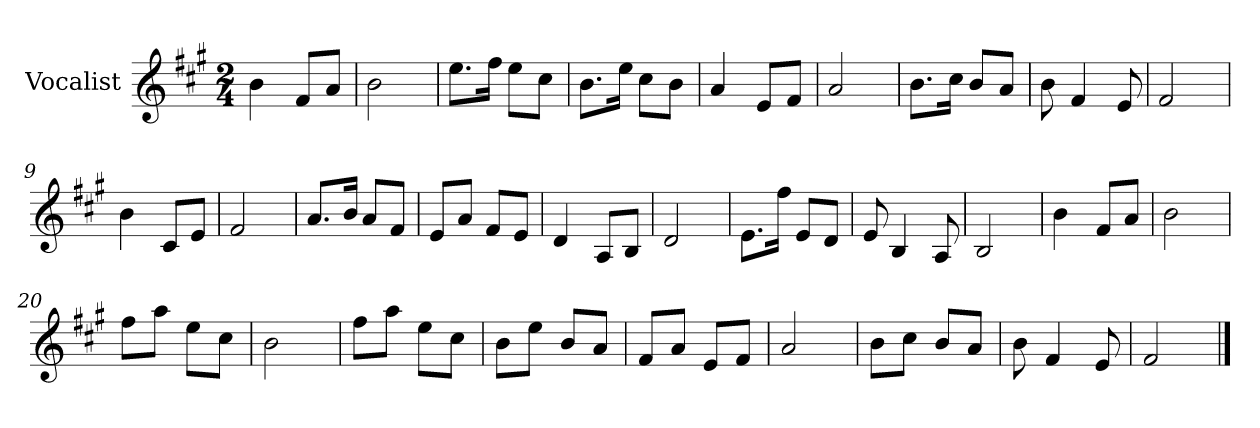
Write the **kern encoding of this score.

**kern
*part1
*staff1
*I"Vocalist
*k[f#c#g#]
*A:
*M2/4
=
4b
8f#L
8aJ
=1
2b
=2
8.eeL
16ff#Jk
8eeL
8cc#J
=3
8.bL
16eeJk
8cc#L
8bJ
=4
4a
8eL
8f#J
=5
2a
=6
8.bL
16cc#Jk
8bL
8aJ
=7
8b
4f#
8e
=8
2f#
=9
4b
8c#L
8eJ
=10
2f#
=11
8.aL
16bJk
8aL
8f#J
=12
8eL
8aJ
8f#L
8eJ
=13
4d
8AL
8BJ
=14
2d
=15
8.eL
16ff#Jk
8eL
8dJ
=16
8e
4B
8A
=17
2B
=18
4b
8f#L
8aJ
=19
2b
=20
8ff#L
8aaJ
8eeL
8cc#J
=21
2b
=22
8ff#L
8aaJ
8eeL
8cc#J
=23
8bL
8eeJ
8bL
8aJ
=24
8f#L
8aJ
8eL
8f#J
=25
2a
=26
8bL
8cc#J
8bL
8aJ
=27
8b
4f#
8e
=28
2f#
==
*-
